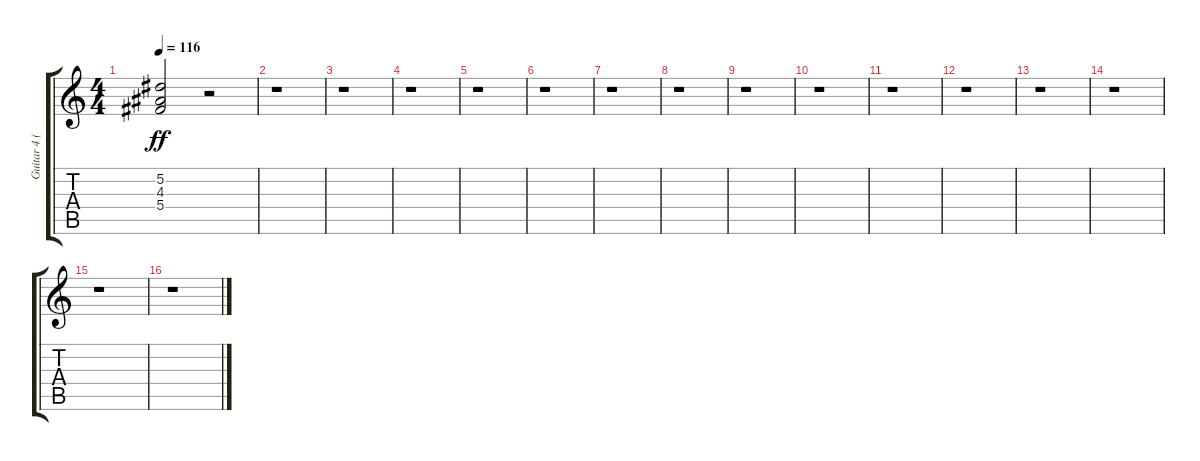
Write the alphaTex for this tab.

\track ("Guitar 4 (Clean)" "Guitar 4 (") {instrument electricguitarclean}
\staff {score tabs}
\tuning (Eb4 Bb3 Gb3 Db3 Ab2 Eb2) {hide}
\ts (4 4)
\tempo 116
\clef g2
\ks c
(5.2 4.3 5.4).2{dy ff} r.2 |
r.1 |
r.1 |
r.1 |
r.1 |
r.1 |
r.1 |
r.1 |
r.1 |
r.1 |
r.1 |
r.1 |
r.1 |
r.1 |
r.1 |
r.1
